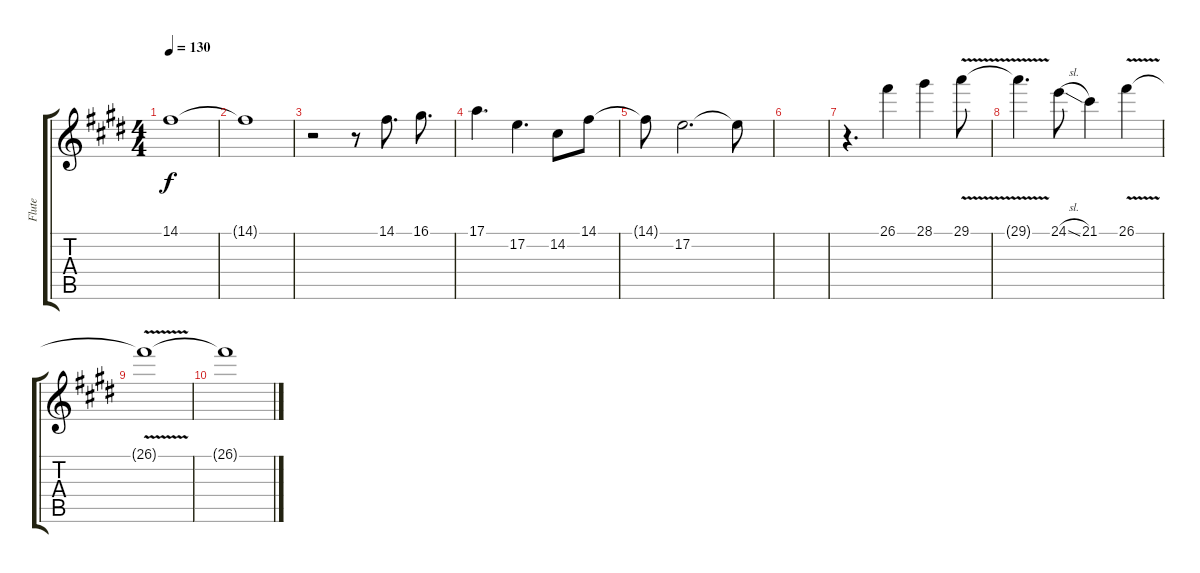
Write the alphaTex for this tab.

\track ("Flute" "Flute") {instrument panflute}
\staff {score tabs}
\tuning (E4 B3 G3 D3 A2 E2) {hide}
\ts (4 4)
\tempo 130
\clef g2
\ks e
14.1{t}.1{dy f} |
14.1{t}.1 |
r.2 r.8 14.1.8{d} 16.1.8{d} |
17.1.4{d} 17.2.4{d} 14.2.8 14.1.8 |
14.1{t}.8 17.2.2{d} 17.2{t}.8 |
|
r.4{d} 26.1.4 28.1.4 29.1{v}.8 |
29.1{t}.4{d} 24.1{sl}.8 21.1.4 26.1{v}.4 |
26.1{t}.1 |
26.1{t}.1
